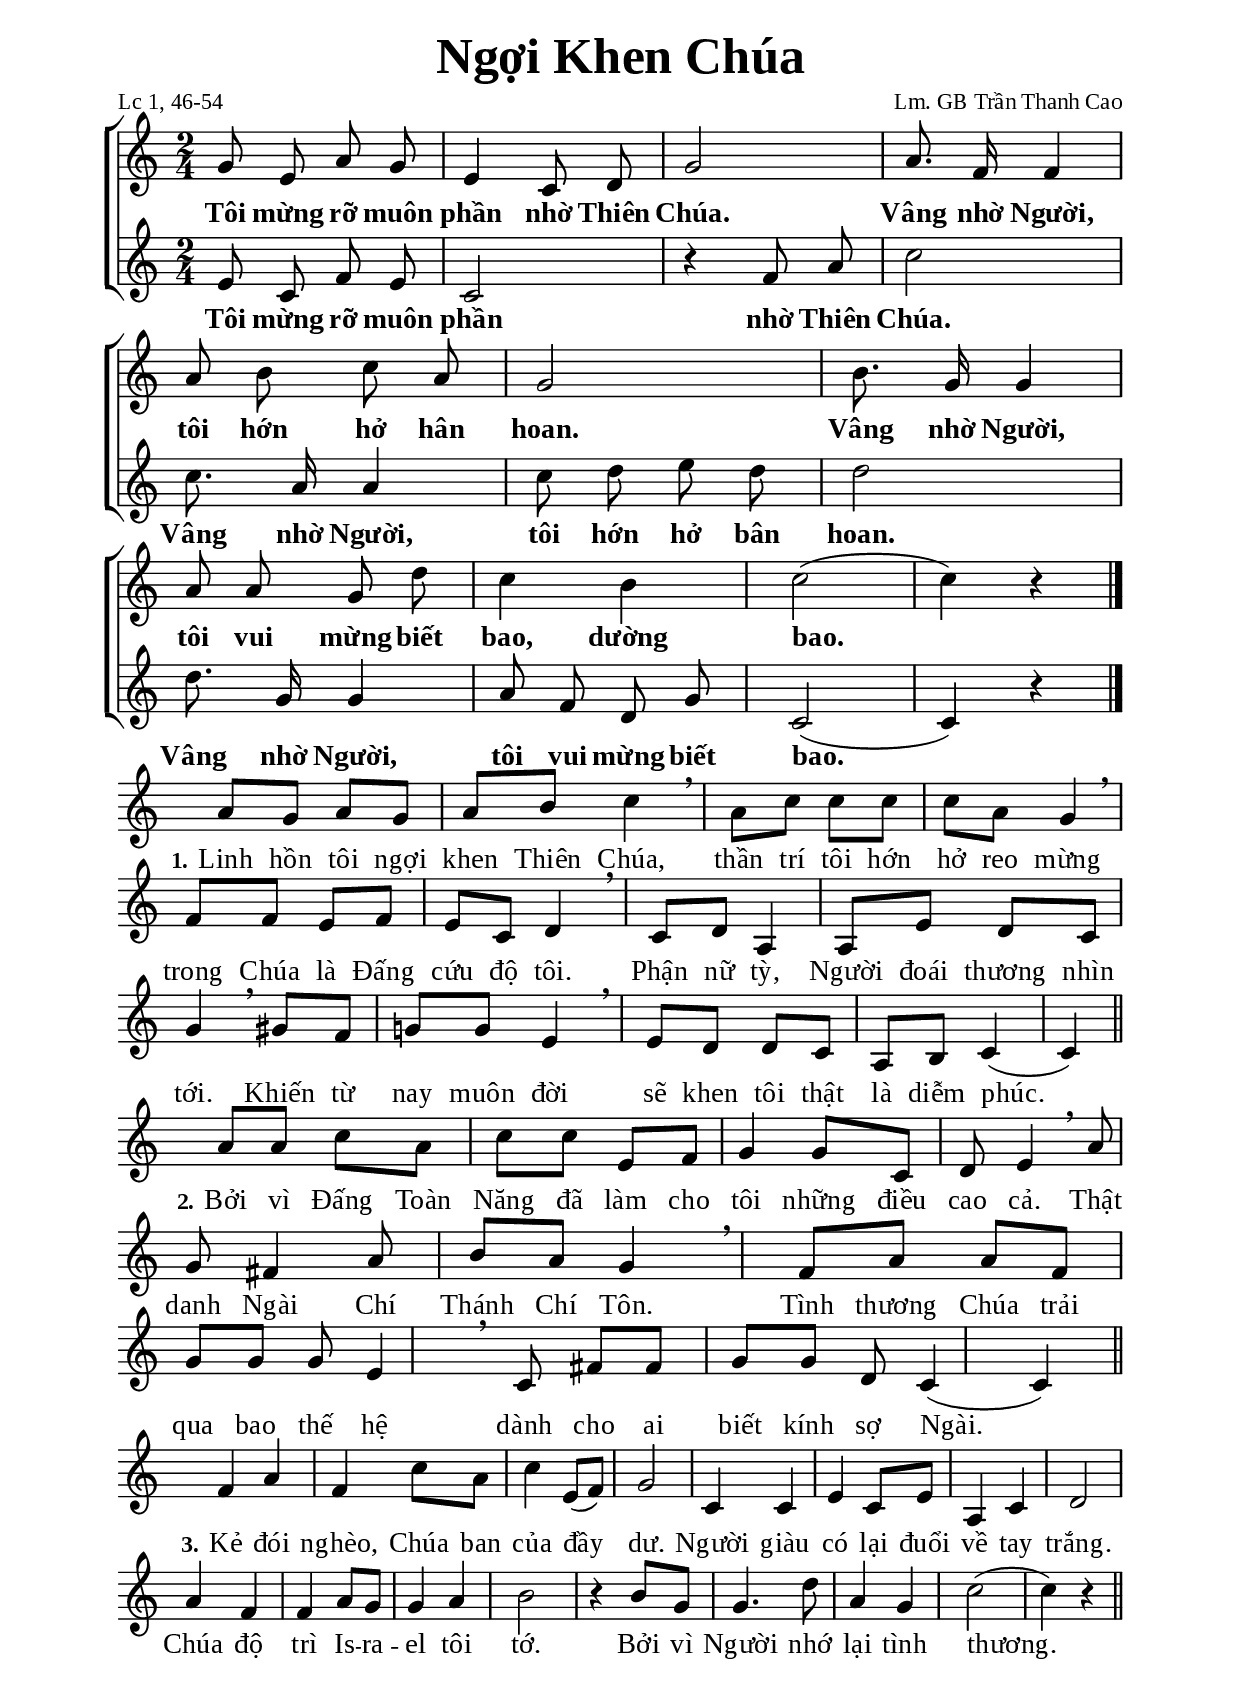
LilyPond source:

% Cài đặt chung
\version "2.20.0"
\include "english.ly"

\header {
  title = \markup { \fontsize #3 "Ngợi Khen Chúa" }
  poet = "Lc 1, 46-54"
  composer = "Lm. GB Trần Thanh Cao"
  %arranger = " "
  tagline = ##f
}

\paper {
  #(set-paper-size "a4")
  top-margin = 10\mm
  bottom-margin = 10\mm
  left-margin = 20\mm
  right-margin = 20\mm
  indent = #0
  #(define fonts
    (make-pango-font-tree
      "Liberation Serif"
      "Liberation Serif"
      "Liberation Serif"
      (/ 20 20)))
  page-count = #1
}

% Nhạc điệp khúc
nhacDiepKhucSop= \relative c' {
  g'8 e a g |
  e4 c8 d |
  g2 |
  a8. f16 f4 |
  a8 b c a |
  g2 |
  b8. g16 g4 |
  a8 a g d' |
  c4 b |
  c2 ( |
  c4) r4 \bar "|."
}

nhacDiepKhucBas = \relative c' {
  e8 c f e |
  c2 |
  r4 f8 a |
  c2 |
  c8. a16 a4 |
  c8 d e d |
  d2 |
  d8. g,16 g4 |
  a8 f d g |
  c,2 ( |
  c4) r
}

% Nhạc phiên khúc
nhacPhienKhucMot = \relative c' {
  a'8 g a g a b c4 \breathe
  a8 c c c c a g4 \breathe
  f8 f e f e c d4 \breathe
  c8 d a4 a8 e' d c g'4 \breathe
  gs8 f g! g e4 \breathe
  e8 d d c a b c4 (c) \bar "||"
}

nhacPhienKhucHai = \relative c' {
  a'8 a c a c c e, f g4
  g8 c, d e4 \breathe
  a8 g fs4 a8 b a g4 \breathe
  f8 a a f g g g e4 \breathe
  c8 fs fs g g d c4 (c) \bar "||"
}

nhacPhienKhucBa = \relative c' {
  f4 a |
  f c'8 a |
  c4 e,8 (f) |
  g2 |
  c,4 c |
  e c8 e |
  a,4 c |
  d2 |
  a'4 f |
  f a8 g |
  g4 a |
  b2 |
  r4 b8 g |
  g4. d'8 |
  a4 g |
  c2 ( |
  c4) r4 \bar "||"
}

% Lời điệp khúc
loiDiepKhucSop = \lyricmode {
  Tôi mừng rỡ muôn phần nhờ Thiên Chúa.
  Vâng nhờ Người, tôi hớn hở hân hoan.
  Vâng nhờ Người, tôi vui mừng biết bao, dường bao.
}

loiDiepKhucBas = \lyricmode {
  Tôi mừng rỡ muôn phần nhờ Thiên Chúa.
  Vâng nhờ Người, tôi hớn hở bân hoan.
  Vâng nhờ Người, tôi vui mừng biết bao.
}

% Lời phiên khúc
loiPhienKhucMot = \lyricmode {
  \set stanza = #"1."
  Linh hồn tôi ngợi khen Thiên Chúa,
  thần trí tôi hớn hở reo mừng
  trong Chúa là Đấng cứu độ tôi.
  Phận nữ tỳ, Người đoái thương nhìn tới.
  Khiến từ nay muôn đời sẽ khen tôi thật là diễm phúc.
}

loiPhienKhucHai = \lyricmode {
  \set stanza = #"2."
  Bởi vì Đấng Toàn Năng đã làm cho tôi những điều cao cả.
  Thật danh Ngài Chí Thánh Chí Tôn.
  Tình thương Chúa trải qua bao thế hệ
  dành cho ai biết kính sợ Ngài.
}

loiPhienKhucBa = \lyricmode {
  \set stanza = #"3."
  Kẻ đói nghèo, Chúa ban của đầy dư.
  Người giàu có lại đuổi về tay trắng.
  Chúa độ trì Is -- ra -- el tôi tớ.
  Bởi vì Người nhớ lại tình thương.
}


% Dàn trang
\score {
  \new ChoirStaff <<
    \new Staff \with {
        \consists "Merge_rests_engraver"
        \magnifyStaff #(magstep +1)
      }
      <<
      \new Voice = beSop {
        \key c \major \time 2/4 \autoBeamOff \nhacDiepKhucSop
      }
      \new Lyrics \lyricsto beSop \loiDiepKhucSop
    >>
    \new Staff \with {
        \consists "Merge_rests_engraver"
        \magnifyStaff #(magstep +1)
      }
      <<
      \new Voice = beBas {
        \key c \major \time 2/4 \autoBeamOff \nhacDiepKhucBas
      }
      \new Lyrics \lyricsto beBas \loiDiepKhucBas
    >>
  >>
  \layout {
    \override Lyrics.LyricText.font-series = #'bold
    \override Lyrics.LyricText.font-size = #+2
    \override Lyrics.LyricSpace.minimum-distance = #0.5
    \override Score.BarNumber.break-visibility = ##(#f #f #f)
    \override Score.SpacingSpanner.uniform-stretching = ##t
  }
}

\score {
  \new ChoirStaff <<
    \new Staff = phienKhuc \with {
        \magnifyStaff #(magstep +1)
      }
      <<
      \new Voice = beSop {
        \key c \major \time 2/4 \nhacPhienKhucMot
      }
    >>
    \new Lyrics \lyricsto beSop \loiPhienKhucMot
  >>
  \layout {
    \override Staff.TimeSignature.transparent = ##t
    \override Lyrics.LyricText.font-size = #+2
    \override Lyrics.LyricSpace.minimum-distance = #1.5
    \override Score.BarNumber.break-visibility = ##(#f #f #f)
    \override Score.SpacingSpanner.uniform-stretching = ##t
    \set Score.barAlways = ##t
    \set Score.defaultBarType = ""
  } 
}

\score {
  \new ChoirStaff <<
    \new Staff = phienKhuc \with {
        \magnifyStaff #(magstep +1)
      }
      <<
      \new Voice = beSop {
        \key c \major \time 2/4 \nhacPhienKhucHai
      }
    >>
    \new Lyrics \lyricsto beSop \loiPhienKhucHai
  >>
  \layout {
    \override Staff.TimeSignature.transparent = ##t
    \override Lyrics.LyricText.font-size = #+2
    \override Lyrics.LyricSpace.minimum-distance = #2.0
    \override Score.BarNumber.break-visibility = ##(#f #f #f)
    \override Score.SpacingSpanner.uniform-stretching = ##t
    \set Score.barAlways = ##t
    \set Score.defaultBarType = ""
  } 
}


\score {
  \new ChoirStaff <<
    \new Staff = phienKhuc \with {
        \magnifyStaff #(magstep +1)
      }
      <<
      \new Voice = beSop {
        \key c \major \time 2/4 \nhacPhienKhucBa
      }
    >>
    \new Lyrics \lyricsto beSop \loiPhienKhucBa
  >>
  \layout {
    \override Staff.TimeSignature.transparent = ##t
    \override Lyrics.LyricText.font-size = #+2
    \override Lyrics.LyricSpace.minimum-distance = #1.0
    \override Score.BarNumber.break-visibility = ##(#f #f #f)
    \override Score.SpacingSpanner.uniform-stretching = ##t
  } 
}
